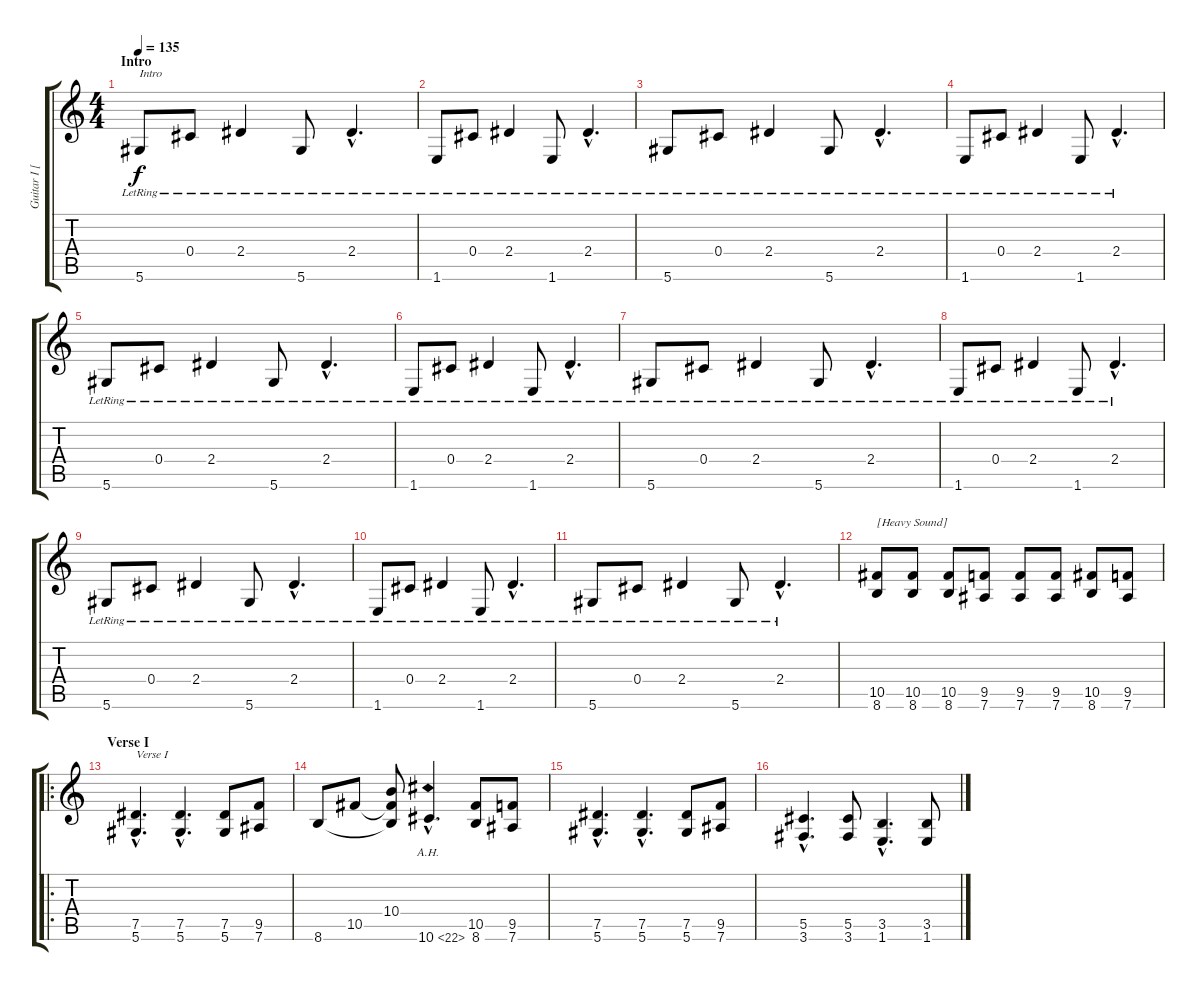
\track ("Guitar I [Sundin]" "Guitar I [") {instrument distortionguitar}
\staff {score tabs}
\tuning (Eb4 Bb3 Gb3 Db3 Ab2 Eb2) {hide}
\ts (4 4)
\section ("" "Intro")
\tempo 135
\clef g2
\ks c
5.6{lr}.8{txt "Intro" dy f instrument electricguitarjazz} 0.4{lr}.8 2.4{lr}.4 5.6{lr}.8 2.4{hac lr}.4{d} |
1.6{lr}.8 0.4{lr}.8 2.4{lr}.4 1.6{lr}.8 2.4{hac lr}.4{d} |
5.6{lr}.8 0.4{lr}.8 2.4{lr}.4 5.6{lr}.8 2.4{hac lr}.4{d} |
1.6{lr}.8 0.4{lr}.8 2.4{lr}.4 1.6{lr}.8 2.4{hac lr}.4{d} |
5.6{lr}.8 0.4{lr}.8 2.4{lr}.4 5.6{lr}.8 2.4{hac lr}.4{d} |
1.6{lr}.8 0.4{lr}.8 2.4{lr}.4 1.6{lr}.8 2.4{hac lr}.4{d} |
5.6{lr}.8 0.4{lr}.8 2.4{lr}.4 5.6{lr}.8 2.4{hac lr}.4{d} |
1.6{lr}.8 0.4{lr}.8 2.4{lr}.4 1.6{lr}.8 2.4{hac lr}.4{d} |
5.6{lr}.8 0.4{lr}.8 2.4{lr}.4 5.6{lr}.8 2.4{hac lr}.4{d} |
1.6{lr}.8 0.4{lr}.8 2.4{lr}.4 1.6{lr}.8 2.4{hac lr}.4{d} |
5.6{lr}.8 0.4{lr}.8 2.4{lr}.4 5.6{lr}.8 2.4{hac lr}.4{d} |
(10.5 8.6).8{txt "[Heavy Sound]" instrument distortionguitar} (10.5 8.6).8 (10.5 8.6).8 (9.5 7.6).8 (9.5 7.6).8 (9.5 7.6).8 (10.5 8.6).8 (9.5 7.6).8 |
\ro
\section ("" "Verse I")
(7.5{hac} 5.6{hac}).4{d txt "Verse I"} (7.5{hac} 5.6{hac}).4{d} (7.5 5.6).8 (9.5 7.6).8 |
8.6.8 10.5.8 (10.4 10.5{t} 8.6{t}).8 10.6{ah 12 hac}.4{d} (10.5 8.6).8 (9.5 7.6).8 |
(7.5{hac} 5.6{hac}).4{d} (7.5{hac} 5.6{hac}).4{d} (7.5 5.6).8 (9.5 7.6).8 |
(5.5{hac} 3.6{hac}).4{d} (5.5 3.6).8 (3.5{hac} 1.6{hac}).4{d} (3.5 1.6).8
